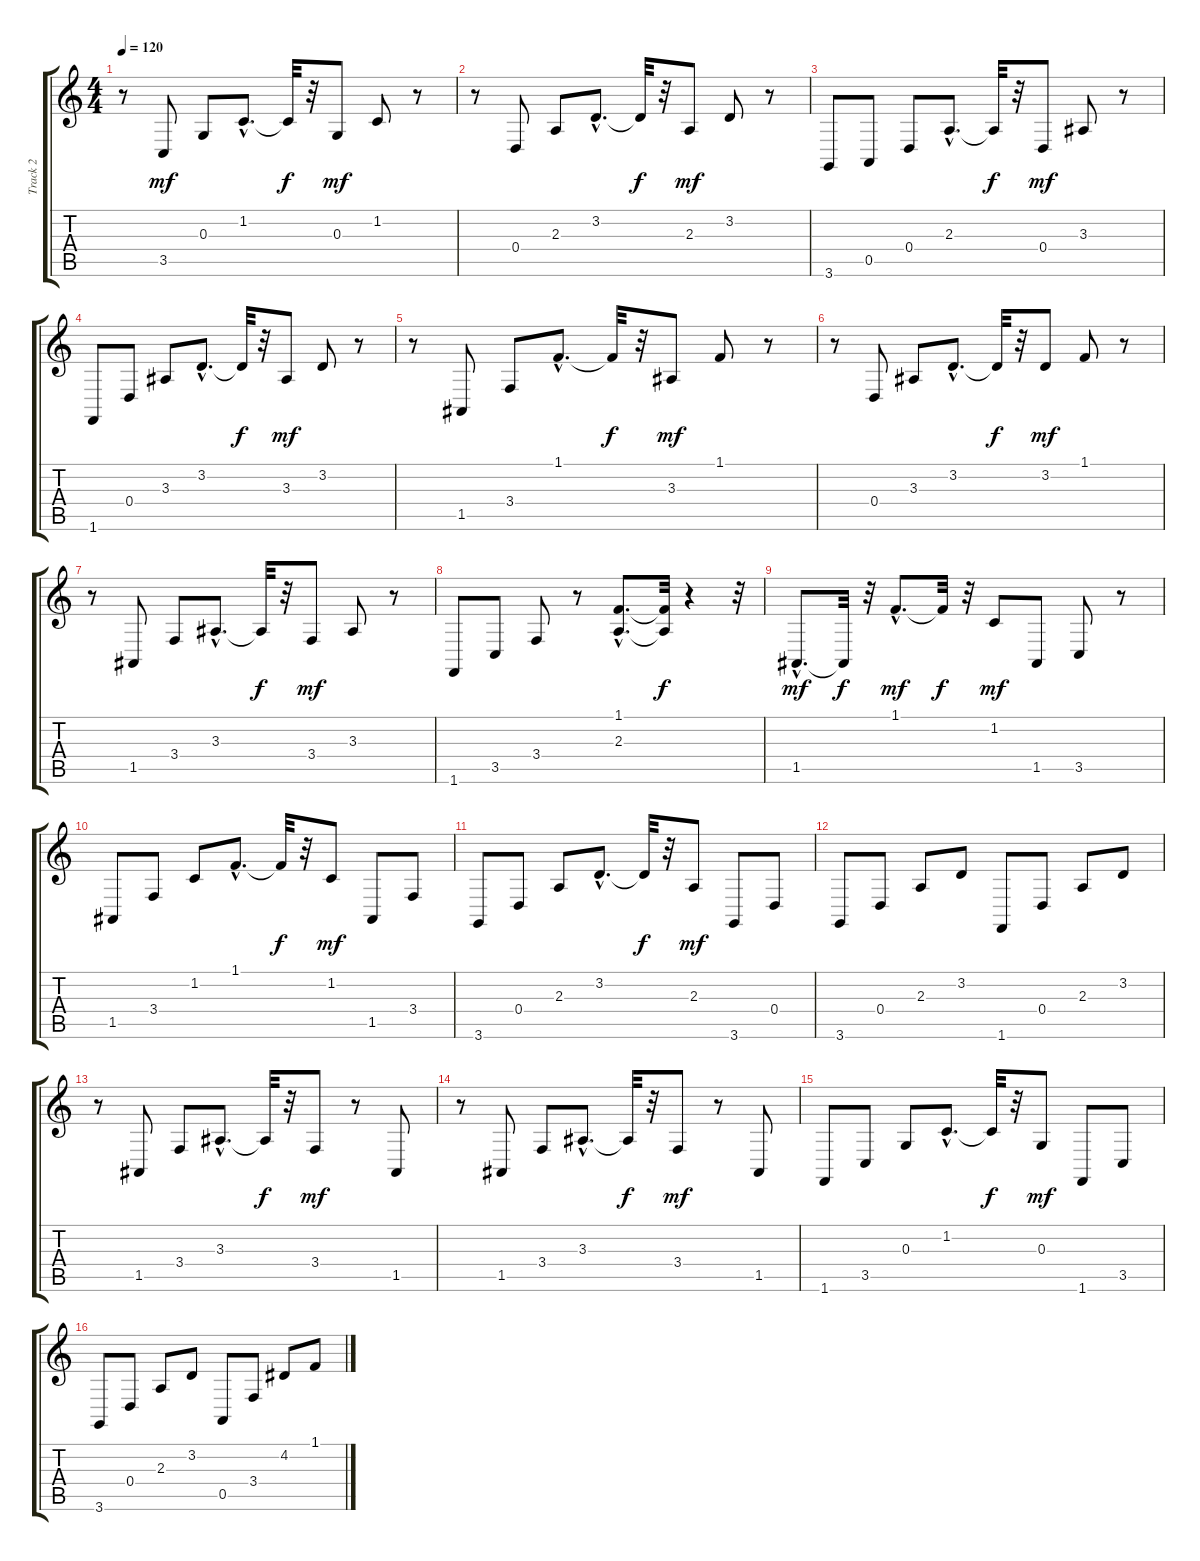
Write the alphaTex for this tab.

\track ("Track 2" "Track 2") {instrument acousticgrandpiano}
\staff {score tabs}
\tuning (E4 B3 G3 D3 A2 E2) {hide}
\ts (4 4)
\tempo 120
\clef g2
\ks c
r.8{dy mf} 3.5.8 0.3.8 1.2{hac}.8{d} 1.2{t}.32{dy f} r.32 0.3.8{dy mf} 1.2.8 r.8 |
r.8 0.4.8 2.3.8 3.2{hac}.8{d} 3.2{t}.32{dy f} r.32 2.3.8{dy mf} 3.2.8 r.8 |
3.6.8 0.5.8 0.4.8 2.3{hac}.8{d} 2.3{t}.32{dy f} r.32 0.4.8{dy mf} 3.3.8 r.8 |
1.6.8 0.4.8 3.3.8 3.2{hac}.8{d} 3.2{t}.32{dy f} r.32 3.3.8{dy mf} 3.2.8 r.8 |
r.8 1.5.8 3.4.8 1.1{hac}.8{d} 1.1{t}.32{dy f} r.32 3.3.8{dy mf} 1.1.8 r.8 |
r.8 0.4.8 3.3.8 3.2{hac}.8{d} 3.2{t}.32{dy f} r.32 3.2.8{dy mf} 1.1.8 r.8 |
r.8 1.5.8 3.4.8 3.3{hac}.8{d} 3.3{t}.32{dy f} r.32 3.4.8{dy mf} 3.3.8 r.8 |
1.6.8 3.5.8 3.4.8 r.8 (1.1{hac} 2.3{hac}).8{d} (1.1{t} 2.3{t}).32{dy f} r.4 r.32 |
1.5{hac}.8{d dy mf} 1.5{t}.32{dy f} r.32 1.1{hac}.8{d dy mf} 1.1{t}.32{dy f} r.32 1.2.8{dy mf} 1.5.8 3.5.8 r.8 |
1.5.8 3.4.8 1.2.8 1.1{hac}.8{d} 1.1{t}.32{dy f} r.32 1.2.8{dy mf} 1.5.8 3.4.8 |
3.6.8 0.4.8 2.3.8 3.2{hac}.8{d} 3.2{t}.32{dy f} r.32 2.3.8{dy mf} 3.6.8 0.4.8 |
3.6.8 0.4.8 2.3.8 3.2.8 1.6.8 0.4.8 2.3.8 3.2.8 |
r.8 1.5.8 3.4.8 3.3{hac}.8{d} 3.3{t}.32{dy f} r.32 3.4.8{dy mf} r.8 1.5.8 |
r.8 1.5.8 3.4.8 3.3{hac}.8{d} 3.3{t}.32{dy f} r.32 3.4.8{dy mf} r.8 1.5.8 |
1.6.8 3.5.8 0.3.8 1.2{hac}.8{d} 1.2{t}.32{dy f} r.32 0.3.8{dy mf} 1.6.8 3.5.8 |
3.6.8 0.4.8 2.3.8 3.2.8 0.5.8 3.4.8 4.2.8 1.1.8
